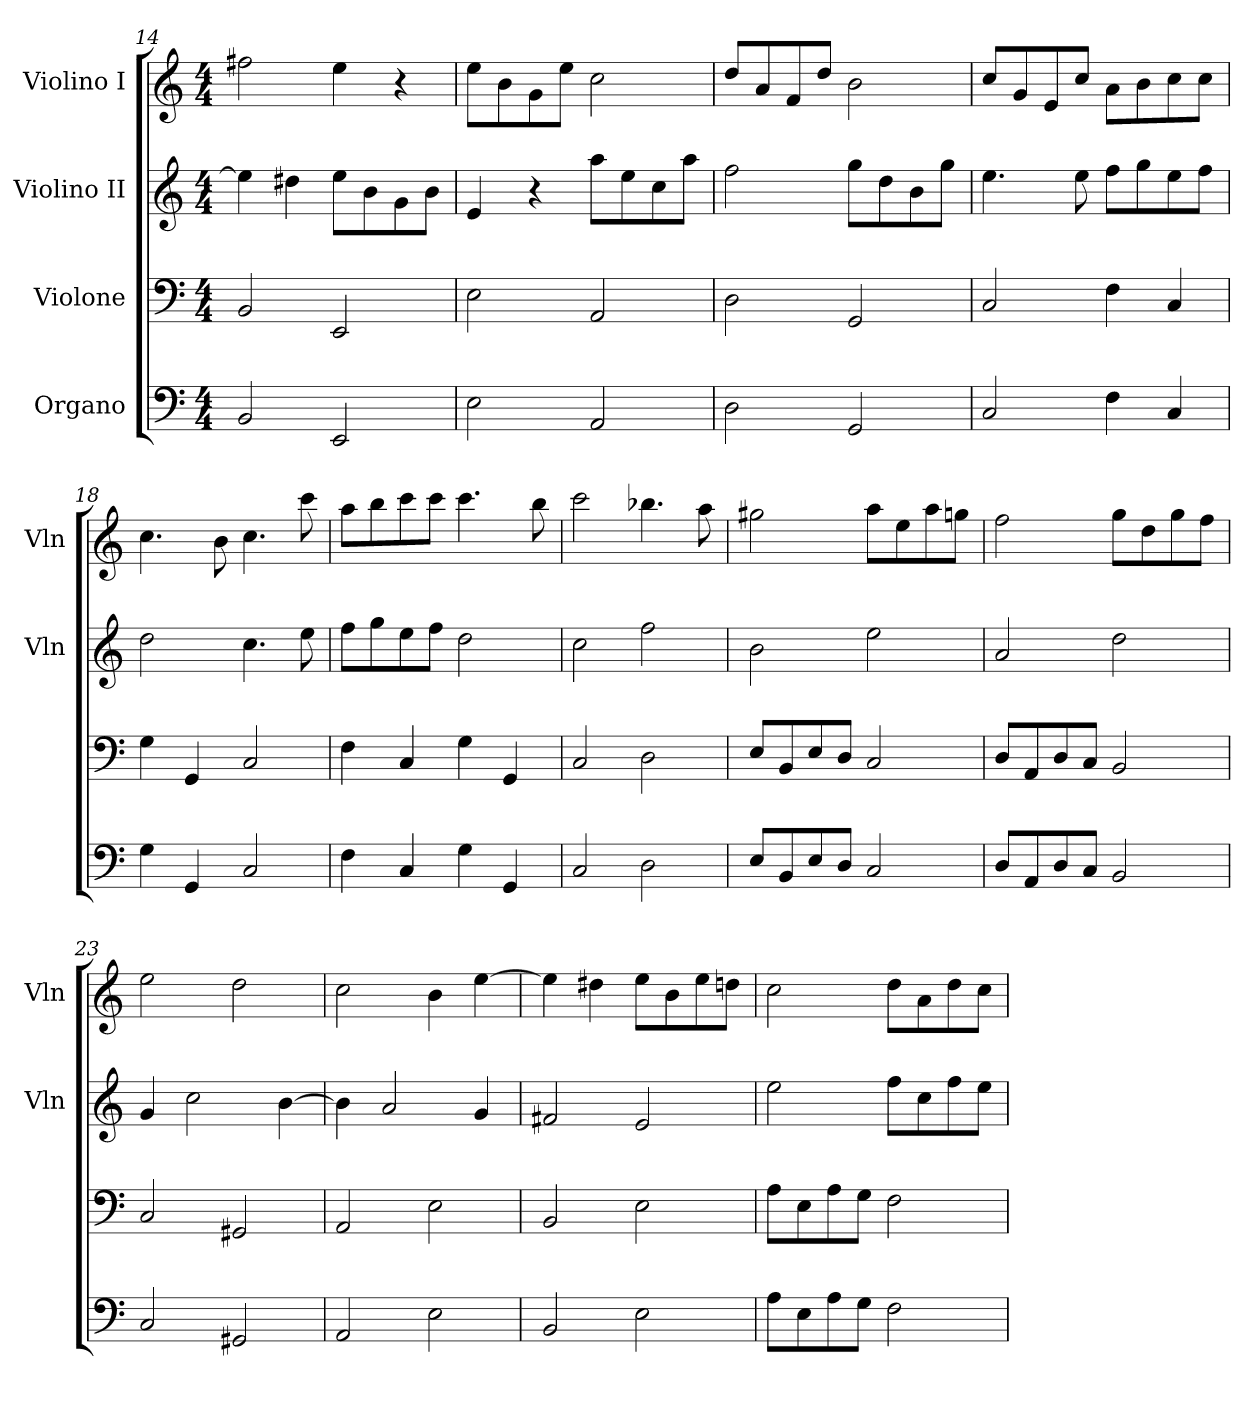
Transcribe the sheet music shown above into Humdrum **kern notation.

**kern	**kern	**kern	**kern
*part4	*part3	*part2	*part1
*staff4	*staff3	*staff2	*staff1
*I"Organo	*I"Violone	*I"Violino II	*I"Violino I
*	*	*I'Vln	*I'Vln
*clefF4	*clefF4	*clefG2	*clefG2
*k[]	*k[]	*k[]	*k[]
*M4/4	*M4/4	*M4/4	*M4/4
=14	=14	=14	=14
2BB	2BB	4ee]	2ff#X
.	.	4dd#X	.
2EE	2EE	8eeL	4ee
.	.	8b	.
.	.	8g	4r
.	.	8bJ	.
=15	=15	=15	=15
2E	2E	4e	8eeL
.	.	.	8b
.	.	4r	8g
.	.	.	8eeJ
2AA	2AA	8aaL	2cc
.	.	8ee	.
.	.	8cc	.
.	.	8aaJ	.
=16	=16	=16	=16
2D	2D	2ff	8ddL
.	.	.	8a
.	.	.	8f
.	.	.	8ddJ
2GG	2GG	8ggL	2b
.	.	8dd	.
.	.	8b	.
.	.	8ggJ	.
=17	=17	=17	=17
2C	2C	4.ee	8ccL
.	.	.	8g
.	.	.	8e
.	.	8ee	8ccJ
4F	4F	8ffL	8aL
.	.	8gg	8b
4C	4C	8ee	8cc
.	.	8ffJ	8ccJ
=18	=18	=18	=18
4G	4G	2dd	4.cc
4GG	4GG	.	.
.	.	.	8b
2C	2C	4.cc	4.cc
.	.	8ee	8ccc
=19	=19	=19	=19
4F	4F	8ffL	8aaL
.	.	8gg	8bb
4C	4C	8ee	8ccc
.	.	8ffJ	8cccJ
4G	4G	2dd	4.ccc
4GG	4GG	.	.
.	.	.	8bb
=20	=20	=20	=20
2C	2C	2cc	2ccc
2D	2D	2ff	4.bb-X
.	.	.	8aa
=21	=21	=21	=21
8EL	8EL	2b	2gg#X
8BB	8BB	.	.
8E	8E	.	.
8DJ	8DJ	.	.
2C	2C	2ee	8aaL
.	.	.	8ee
.	.	.	8aa
.	.	.	8ggnJ
=22	=22	=22	=22
8DL	8DL	2a	2ff
8AA	8AA	.	.
8D	8D	.	.
8CJ	8CJ	.	.
2BB	2BB	2dd	8ggL
.	.	.	8dd
.	.	.	8gg
.	.	.	8ffJ
=23	=23	=23	=23
2C	2C	4g	2ee
.	.	2cc	.
2GG#X	2GG#X	.	2dd
.	.	[4b	.
=24	=24	=24	=24
2AA	2AA	4b]	2cc
.	.	2a	.
2E	2E	.	4b
.	.	4g	[4ee
=25	=25	=25	=25
2BB	2BB	2f#X	4ee]
.	.	.	4dd#X
2E	2E	2e	8eeL
.	.	.	8b
.	.	.	8ee
.	.	.	8ddnJ
=26	=26	=26	=26
8AL	8AL	2ee	2cc
8E	8E	.	.
8A	8A	.	.
8GJ	8GJ	.	.
2F	2F	8ffL	8ddL
.	.	8cc	8a
.	.	8ff	8dd
.	.	8eeJ	8ccJ
=	=	=	=
*-	*-	*-	*-
